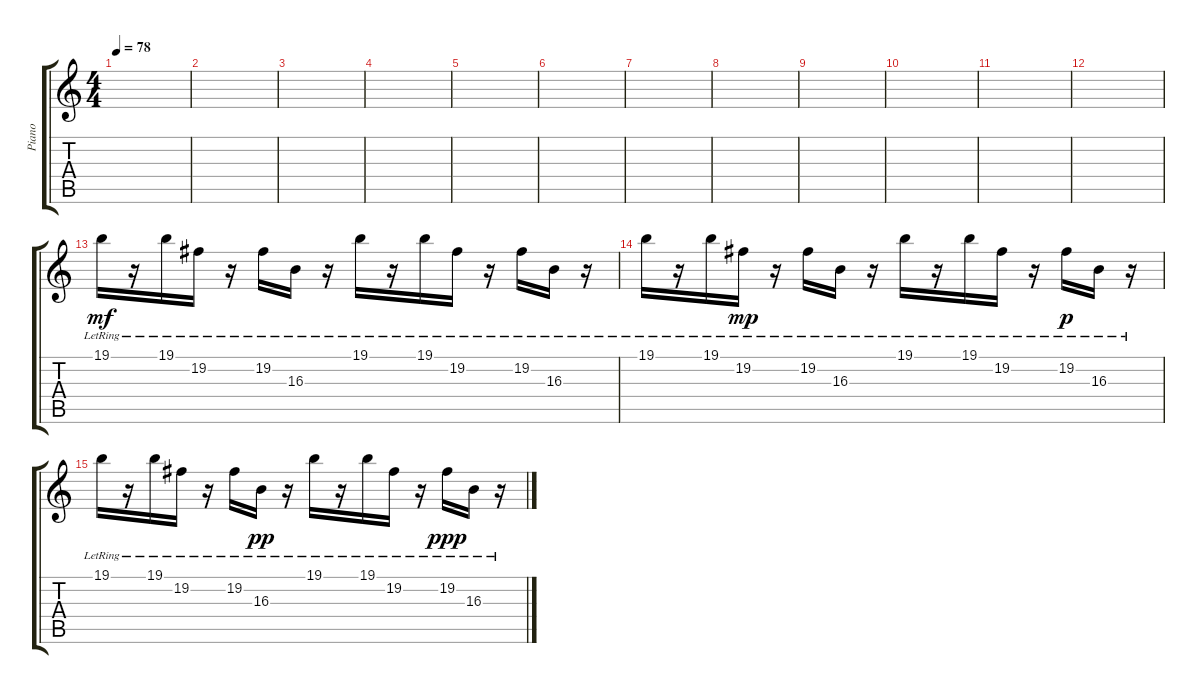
\track ("Piano" "Piano") {instrument acousticgrandpiano}
\staff {score tabs}
\tuning (E4 B3 G3 D3 A2 E2) {hide}
\ts (4 4)
\tempo 78
\clef g2
\ks c
|
|
|
|
|
|
|
|
|
|
|
|
19.1{lr}.16{dy mf instrument lead1square} r.16 19.1{lr}.16 19.2{lr}.16 r.16 19.2{lr}.16 16.3{lr}.16 r.16 19.1{lr}.16 r.16 19.1{lr}.16 19.2{lr}.16 r.16 19.2{lr}.16 16.3{lr}.16 r.16 |
19.1{lr}.16 r.16 19.1{lr}.16 19.2{lr}.16{dy mp} r.16 19.2{lr}.16 16.3{lr}.16 r.16 19.1{lr}.16 r.16 19.1{lr}.16 19.2{lr}.16 r.16 19.2{lr}.16{dy p} 16.3{lr}.16 r.16 |
19.1{lr}.16 r.16 19.1{lr}.16 19.2{lr}.16 r.16 19.2{lr}.16 16.3{lr}.16{dy pp} r.16 19.1{lr}.16 r.16 19.1{lr}.16 19.2{lr}.16 r.16 19.2{lr}.16{dy ppp} 16.3{lr}.16 r.16
